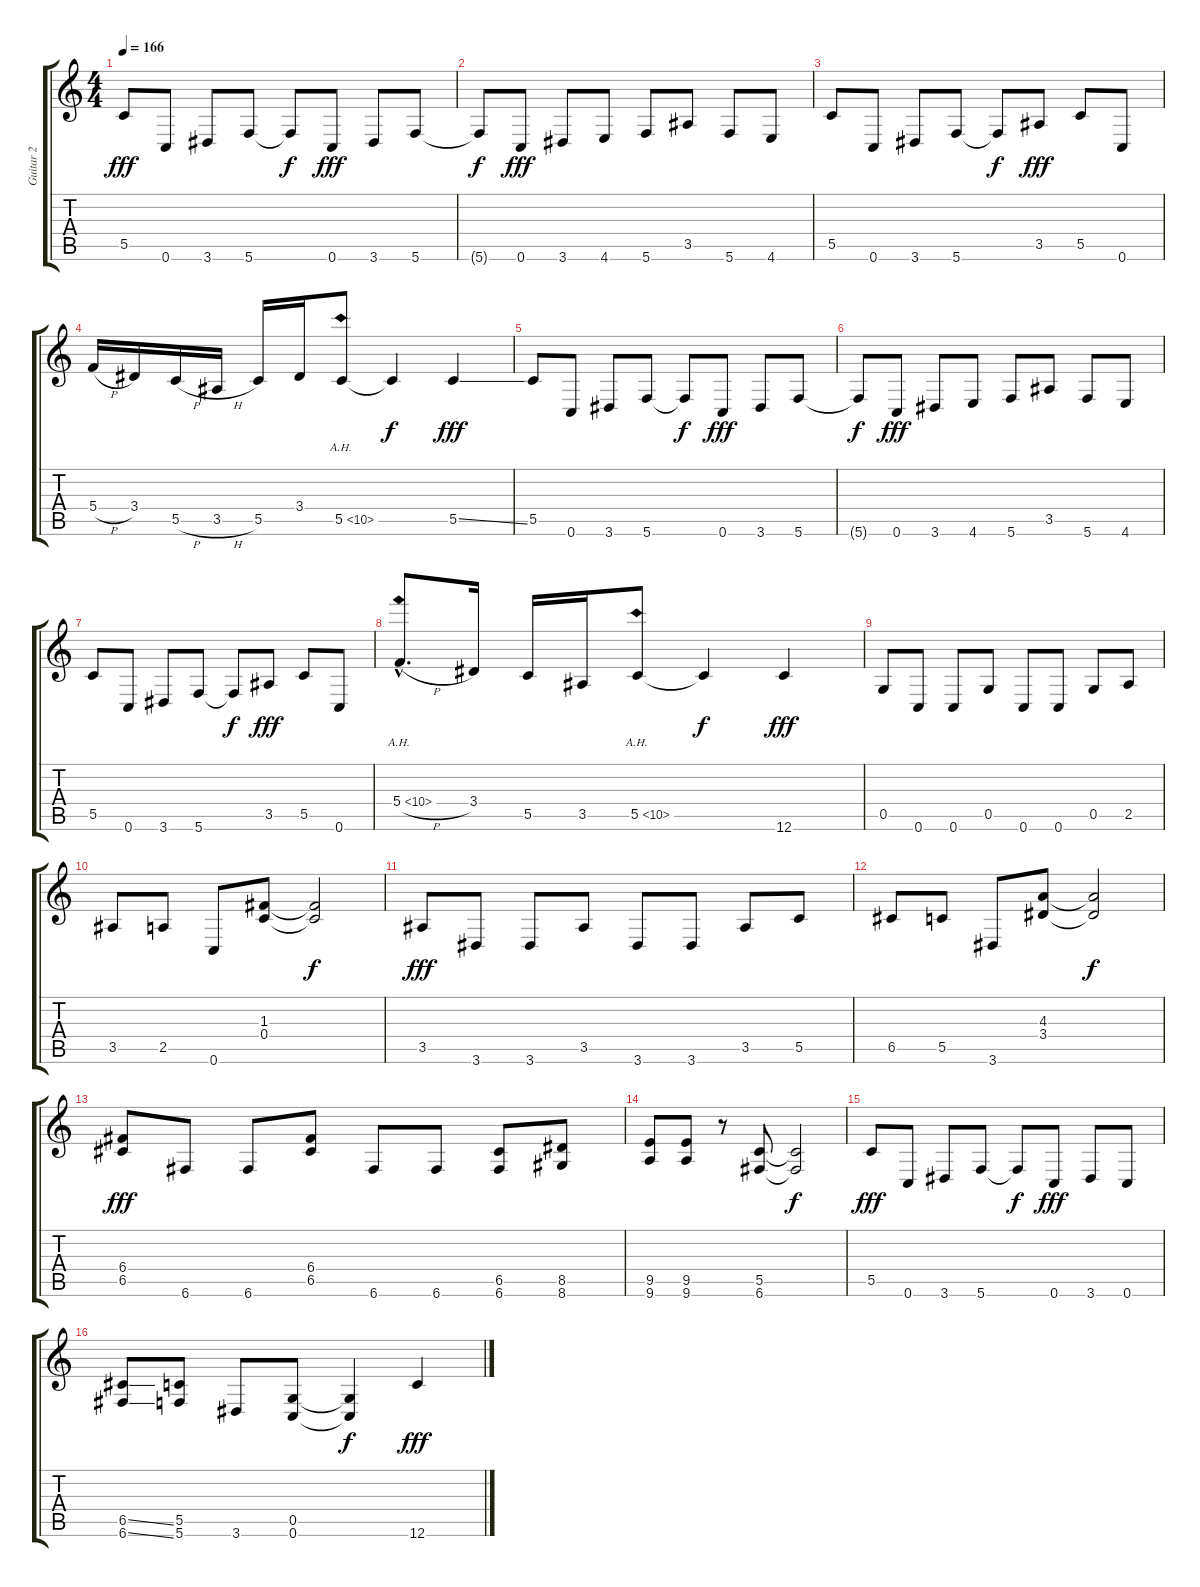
\track ("Guitar 2" "Guitar 2") {instrument distortionguitar}
\staff {score tabs}
\tuning (D4 A3 F3 C3 G2 C2) {hide}
\ts (4 4)
\tempo 166
\clef g2
\ks c
5.5.8{dy fff} 0.6.8 3.6.8 5.6.8 5.6{t}.8{dy f} 0.6.8{dy fff} 3.6.8 5.6.8 |
5.6{t}.8{dy f} 0.6.8{dy fff} 3.6.8 4.6.8 5.6.8 3.5.8 5.6.8 4.6.8 |
5.5.8 0.6.8 3.6.8 5.6.8 5.6{t}.8{dy f} 3.5.8{dy fff} 5.5.8 0.6.8 |
5.4{h}.16 3.4.16 5.5{h}.16 3.5{h}.16 5.5.16 3.4.16 5.5{ah 5}.8{volume 0} 5.5{t}.4{dy f} 5.5{ss}.4{dy fff volume 13} |
5.5.8 0.6.8 3.6.8 5.6.8 5.6{t}.8{dy f} 0.6.8{dy fff} 3.6.8 5.6.8 |
5.6{t}.8{dy f} 0.6.8{dy fff} 3.6.8 4.6.8 5.6.8 3.5.8 5.6.8 4.6.8 |
5.5.8 0.6.8 3.6.8 5.6.8 5.6{t}.8{dy f} 3.5.8{dy fff} 5.5.8 0.6.8 |
5.4{ah 5 h hac}.8{d volume 0} 3.4.16{volume 13} 5.5.16 3.5.16 5.5{ah 5}.8{volume 0} 5.5{t}.4{dy f} 12.6.4{dy fff volume 13} |
0.5.8 0.6.8 0.6.8 0.5.8 0.6.8 0.6.8 0.5.8 2.5.8 |
3.5.8 2.5.8 0.6.8 (1.3 0.4).8 (1.3{t} 0.4{t}).2{dy f} |
3.5.8{dy fff} 3.6.8 3.6.8 3.5.8 3.6.8 3.6.8 3.5.8 5.5.8 |
6.5.8 5.5.8 3.6.8 (4.3 3.4).8 (4.3{t} 3.4{t}).2{dy f} |
(6.4 6.5).8{dy fff} 6.6.8 6.6.8 (6.4 6.5).8 6.6.8 6.6.8 (6.5 6.6).8 (8.5 8.6).8 |
(9.5 9.6).8 (9.5 9.6).8 r.8 (5.5 6.6).8 (5.5{t} 6.6{t}).2{dy f} |
5.5.8{dy fff} 0.6.8 3.6.8 5.6.8 5.6{t}.8{dy f} 0.6.8{dy fff} 3.6.8 0.6.8 |
(6.5{ss} 6.6{ss}).8 (5.5 5.6).8 3.6.8 (0.5 0.6).8 (0.5{t} 0.6{t}).4{dy f} 12.6.4{dy fff}
